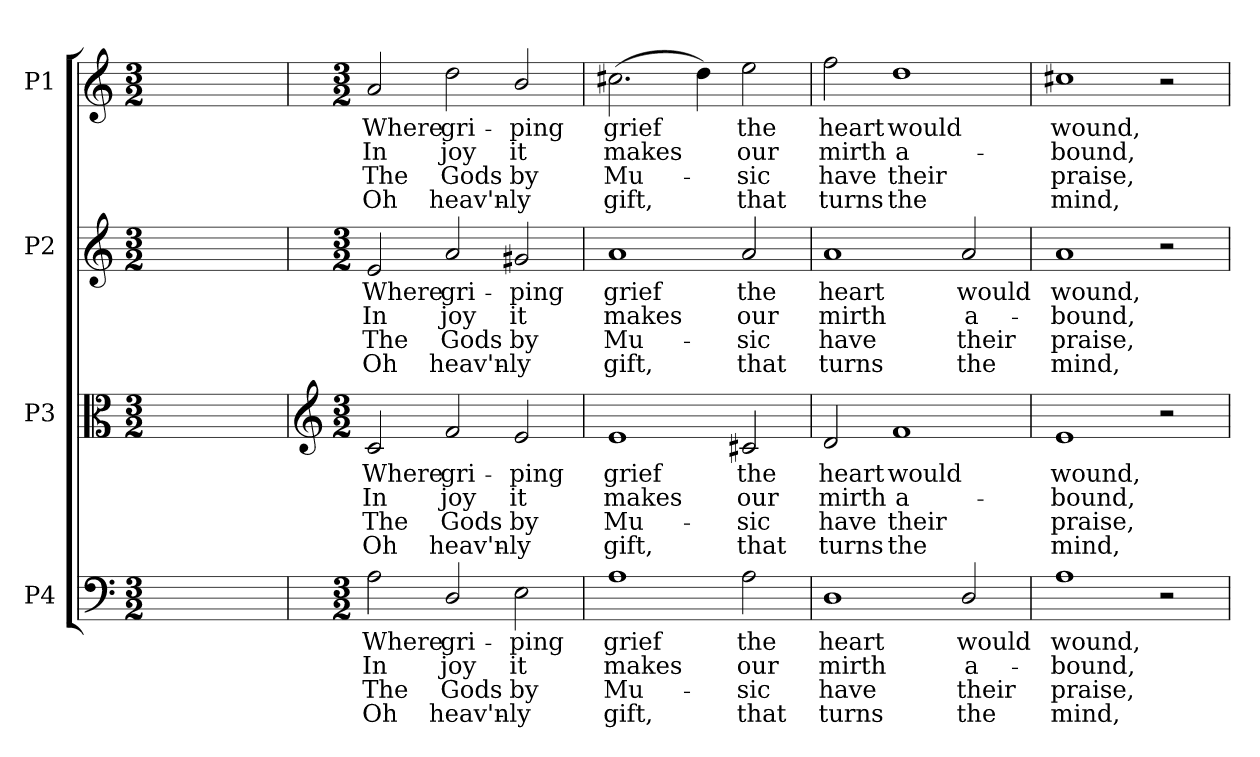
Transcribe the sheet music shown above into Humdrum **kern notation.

**kern	**text	**text	**text	**text	**kern	**text	**text	**text	**text	**kern	**text	**text	**text	**text	**kern	**text	**text	**text	**text
*part4	*part4	*part4	*part4	*part4	*part3	*part3	*part3	*part3	*part3	*part2	*part2	*part2	*part2	*part2	*part1	*part1	*part1	*part1	*part1
*staff4	*staff4	*staff4	*staff4	*staff4	*staff3	*staff3	*staff3	*staff3	*staff3	*staff2	*staff2	*staff2	*staff2	*staff2	*staff1	*staff1	*staff1	*staff1	*staff1
*I"P4	*	*	*	*	*I"P3	*	*	*	*	*I"P2	*	*	*	*	*I"P1	*	*	*	*
!!LO:PB:g=z
*clefF4	*	*	*	*	*clefC3	*	*	*	*	*clefG2	*	*	*	*	*clefG2	*	*	*	*
*k[]	*	*	*	*	*k[]	*	*	*	*	*k[]	*	*	*	*	*k[]	*	*	*	*
*C:	*	*	*	*	*C:	*	*	*	*	*C:	*	*	*	*	*C:	*	*	*	*
*M3/2	*	*	*	*	*M3/2	*	*	*	*	*M3/2	*	*	*	*	*M3/2	*	*	*	*
=1	=1	=1	=1	=1	=1	=1	=1	=1	=1	=1	=1	=1	=1	=1	=1	=1	=1	=1	=1
!LO:N:vis=1	!	!	!	!	!LO:N:vis=1	!	!	!	!	!LO:N:vis=1	!	!	!	!	!LO:N:vis=1	!	!	!	!
1.ryy	.	.	.	.	1.ryy	.	.	.	.	1.ryy	.	.	.	.	1.ryy	.	.	.	.
=2	=2	=2	=2	=2	=2	=2	=2	=2	=2	=2	=2	=2	=2	=2	=2	=2	=2	=2	=2
*	*	*	*	*	*clefG2	*	*	*	*	*	*	*	*	*	*	*	*	*	*
*M3/2	*	*	*	*	*M3/2	*	*	*	*	*M3/2	*	*	*	*	*M3/2	*	*	*	*
!	!LO:LY:b:color=#000000	!LO:LY:b:color=#000000	!LO:LY:b:color=#000000	!LO:LY:b:color=#000000	!	!	!	!	!	!	!	!	!	!	!	!	!	!	!
!	!	!	!	!	!	!LO:LY:b:color=#000000	!LO:LY:b:color=#000000	!LO:LY:b:color=#000000	!LO:LY:b:color=#000000	!	!	!	!	!	!	!	!	!	!
!	!	!	!	!	!	!	!	!	!	!	!LO:LY:b:color=#000000	!LO:LY:b:color=#000000	!LO:LY:b:color=#000000	!LO:LY:b:color=#000000	!	!	!	!	!
!	!	!	!	!	!	!	!	!	!	!	!	!	!	!	!	!LO:LY:b:color=#000000	!LO:LY:b:color=#000000	!LO:LY:b:color=#000000	!LO:LY:b:color=#000000
2Ai\	Where	In	The	Oh	2ci/	Where	In	The	Oh	2ei/	Where	In	The	Oh	2ai/	Where	In	The	Oh
!	!LO:LY:b:color=#000000	!LO:LY:b:color=#000000	!LO:LY:b:color=#000000	!LO:LY:b:color=#000000	!	!	!	!	!	!	!	!	!	!	!	!	!	!	!
!	!	!	!	!	!	!LO:LY:b:color=#000000	!LO:LY:b:color=#000000	!LO:LY:b:color=#000000	!LO:LY:b:color=#000000	!	!	!	!	!	!	!	!	!	!
!	!	!	!	!	!	!	!	!	!	!	!LO:LY:b:color=#000000	!LO:LY:b:color=#000000	!LO:LY:b:color=#000000	!LO:LY:b:color=#000000	!	!	!	!	!
!	!	!	!	!	!	!	!	!	!	!	!	!	!	!	!	!LO:LY:b:color=#000000	!LO:LY:b:color=#000000	!LO:LY:b:color=#000000	!LO:LY:b:color=#000000
2Di/	gri-	joy	Gods	heav'n-	2fi/	gri-	joy	Gods	heav'n-	2ai/	gri-	joy	Gods	heav'n-	2ddi\	gri-	joy	Gods	heav'n-
!	!LO:LY:b:color=#000000	!LO:LY:b:color=#000000	!LO:LY:b:color=#000000	!LO:LY:b:color=#000000	!	!	!	!	!	!	!	!	!	!	!	!	!	!	!
!	!	!	!	!	!	!LO:LY:b:color=#000000	!LO:LY:b:color=#000000	!LO:LY:b:color=#000000	!LO:LY:b:color=#000000	!	!	!	!	!	!	!	!	!	!
!	!	!	!	!	!	!	!	!	!	!	!LO:LY:b:color=#000000	!LO:LY:b:color=#000000	!LO:LY:b:color=#000000	!LO:LY:b:color=#000000	!	!	!	!	!
!	!	!	!	!	!	!	!	!	!	!	!	!	!	!	!	!LO:LY:b:color=#000000	!LO:LY:b:color=#000000	!LO:LY:b:color=#000000	!LO:LY:b:color=#000000
2Ei\	-ping	it	-by	ly	2ei/	-ping	it	-by	ly	2g#Xi/	-ping	it	-by	ly	2bi/	-ping	it	-by	ly
=3	=3	=3	=3	=3	=3	=3	=3	=3	=3	=3	=3	=3	=3	=3	=3	=3	=3	=3	=3
!	!LO:LY:b:color=#000000	!LO:LY:b:color=#000000	!LO:LY:b:color=#000000	!LO:LY:b:color=#000000	!	!	!	!	!	!	!	!	!	!	!	!	!	!	!
!	!	!	!	!	!	!LO:LY:b:color=#000000	!LO:LY:b:color=#000000	!LO:LY:b:color=#000000	!LO:LY:b:color=#000000	!	!	!	!	!	!	!	!	!	!
!	!	!	!	!	!	!	!	!	!	!	!LO:LY:b:color=#000000	!LO:LY:b:color=#000000	!LO:LY:b:color=#000000	!LO:LY:b:color=#000000	!	!	!	!	!
!	!	!	!	!	!	!	!	!	!	!	!	!	!	!	!	!LO:LY:b:color=#000000	!LO:LY:b:color=#000000	!LO:LY:b:color=#000000	!LO:LY:b:color=#000000
1Ai	grief	makes	Mu-	-gift,	1ei	grief	makes	Mu-	-gift,	1ai	grief	makes	Mu-	-gift,	(2.cc#Xi\	grief	makes	Mu-	-gift,
.	.	.	.	.	.	.	.	.	.	.	.	.	.	.	4ddi\)	.	.	.	.
!	!LO:LY:b:color=#000000	!LO:LY:b:color=#000000	!LO:LY:b:color=#000000	!LO:LY:b:color=#000000	!	!	!	!	!	!	!	!	!	!	!	!	!	!	!
!	!	!	!	!	!	!LO:LY:b:color=#000000	!LO:LY:b:color=#000000	!LO:LY:b:color=#000000	!LO:LY:b:color=#000000	!	!	!	!	!	!	!	!	!	!
!	!	!	!	!	!	!	!	!	!	!	!LO:LY:b:color=#000000	!LO:LY:b:color=#000000	!LO:LY:b:color=#000000	!LO:LY:b:color=#000000	!	!	!	!	!
!	!	!	!	!	!	!	!	!	!	!	!	!	!	!	!	!LO:LY:b:color=#000000	!LO:LY:b:color=#000000	!LO:LY:b:color=#000000	!LO:LY:b:color=#000000
2Ai\	the	our	sic	that	2c#Xi/	the	our	sic	that	2ai/	the	our	sic	that	2eei\	the	our	sic	that
=4	=4	=4	=4	=4	=4	=4	=4	=4	=4	=4	=4	=4	=4	=4	=4	=4	=4	=4	=4
!	!LO:LY:b:color=#000000	!LO:LY:b:color=#000000	!LO:LY:b:color=#000000	!LO:LY:b:color=#000000	!	!	!	!	!	!	!	!	!	!	!	!	!	!	!
!	!	!	!	!	!	!LO:LY:b:color=#000000	!LO:LY:b:color=#000000	!LO:LY:b:color=#000000	!LO:LY:b:color=#000000	!	!	!	!	!	!	!	!	!	!
!	!	!	!	!	!	!	!	!	!	!	!LO:LY:b:color=#000000	!LO:LY:b:color=#000000	!LO:LY:b:color=#000000	!LO:LY:b:color=#000000	!	!	!	!	!
!	!	!	!	!	!	!	!	!	!	!	!	!	!	!	!	!LO:LY:b:color=#000000	!LO:LY:b:color=#000000	!LO:LY:b:color=#000000	!LO:LY:b:color=#000000
1Di	heart	mirth	have	turns	2di/	heart	mirth	have	turns	1ai	heart	mirth	have	turns	2ffi\	heart	mirth	have	turns
!	!	!	!	!	!	!LO:LY:b:color=#000000	!LO:LY:b:color=#000000	!LO:LY:b:color=#000000	!LO:LY:b:color=#000000	!	!	!	!	!	!	!	!	!	!
!	!	!	!	!	!	!	!	!	!	!	!	!	!	!	!	!LO:LY:b:color=#000000	!LO:LY:b:color=#000000	!LO:LY:b:color=#000000	!LO:LY:b:color=#000000
.	.	.	.	.	1fi	would	a-	their	the	.	.	.	.	.	1ddi	would	a-	their	the
!	!LO:LY:b:color=#000000	!LO:LY:b:color=#000000	!LO:LY:b:color=#000000	!LO:LY:b:color=#000000	!	!	!	!	!	!	!	!	!	!	!	!	!	!	!
!	!	!	!	!	!	!	!	!	!	!	!LO:LY:b:color=#000000	!LO:LY:b:color=#000000	!LO:LY:b:color=#000000	!LO:LY:b:color=#000000	!	!	!	!	!
2Di/	would	a-	their	the	.	.	.	.	.	2ai/	would	a-	their	the	.	.	.	.	.
!!LO:LB:g=z
=5	=5	=5	=5	=5	=5	=5	=5	=5	=5	=5	=5	=5	=5	=5	=5	=5	=5	=5	=5
!	!LO:LY:b:color=#000000	!LO:LY:b:color=#000000	!LO:LY:b:color=#000000	!LO:LY:b:color=#000000	!	!	!	!	!	!	!	!	!	!	!	!	!	!	!
!	!	!	!	!	!	!LO:LY:b:color=#000000	!LO:LY:b:color=#000000	!LO:LY:b:color=#000000	!LO:LY:b:color=#000000	!	!	!	!	!	!	!	!	!	!
!	!	!	!	!	!	!	!	!	!	!	!LO:LY:b:color=#000000	!LO:LY:b:color=#000000	!LO:LY:b:color=#000000	!LO:LY:b:color=#000000	!	!	!	!	!
!	!	!	!	!	!	!	!	!	!	!	!	!	!	!	!	!LO:LY:b:color=#000000	!LO:LY:b:color=#000000	!LO:LY:b:color=#000000	!LO:LY:b:color=#000000
1Ai	wound,	-bound,	praise,	mind,	1ei	wound,	-bound,	praise,	mind,	1ai	wound,	-bound,	praise,	mind,	1cc#Xi	wound,	-bound,	praise,	mind,
2r	.	.	.	.	2r	.	.	.	.	2r	.	.	.	.	2r	.	.	.	.
=	=	=	=	=	=	=	=	=	=	=	=	=	=	=	=	=	=	=	=
*-	*-	*-	*-	*-	*-	*-	*-	*-	*-	*-	*-	*-	*-	*-	*-	*-	*-	*-	*-
